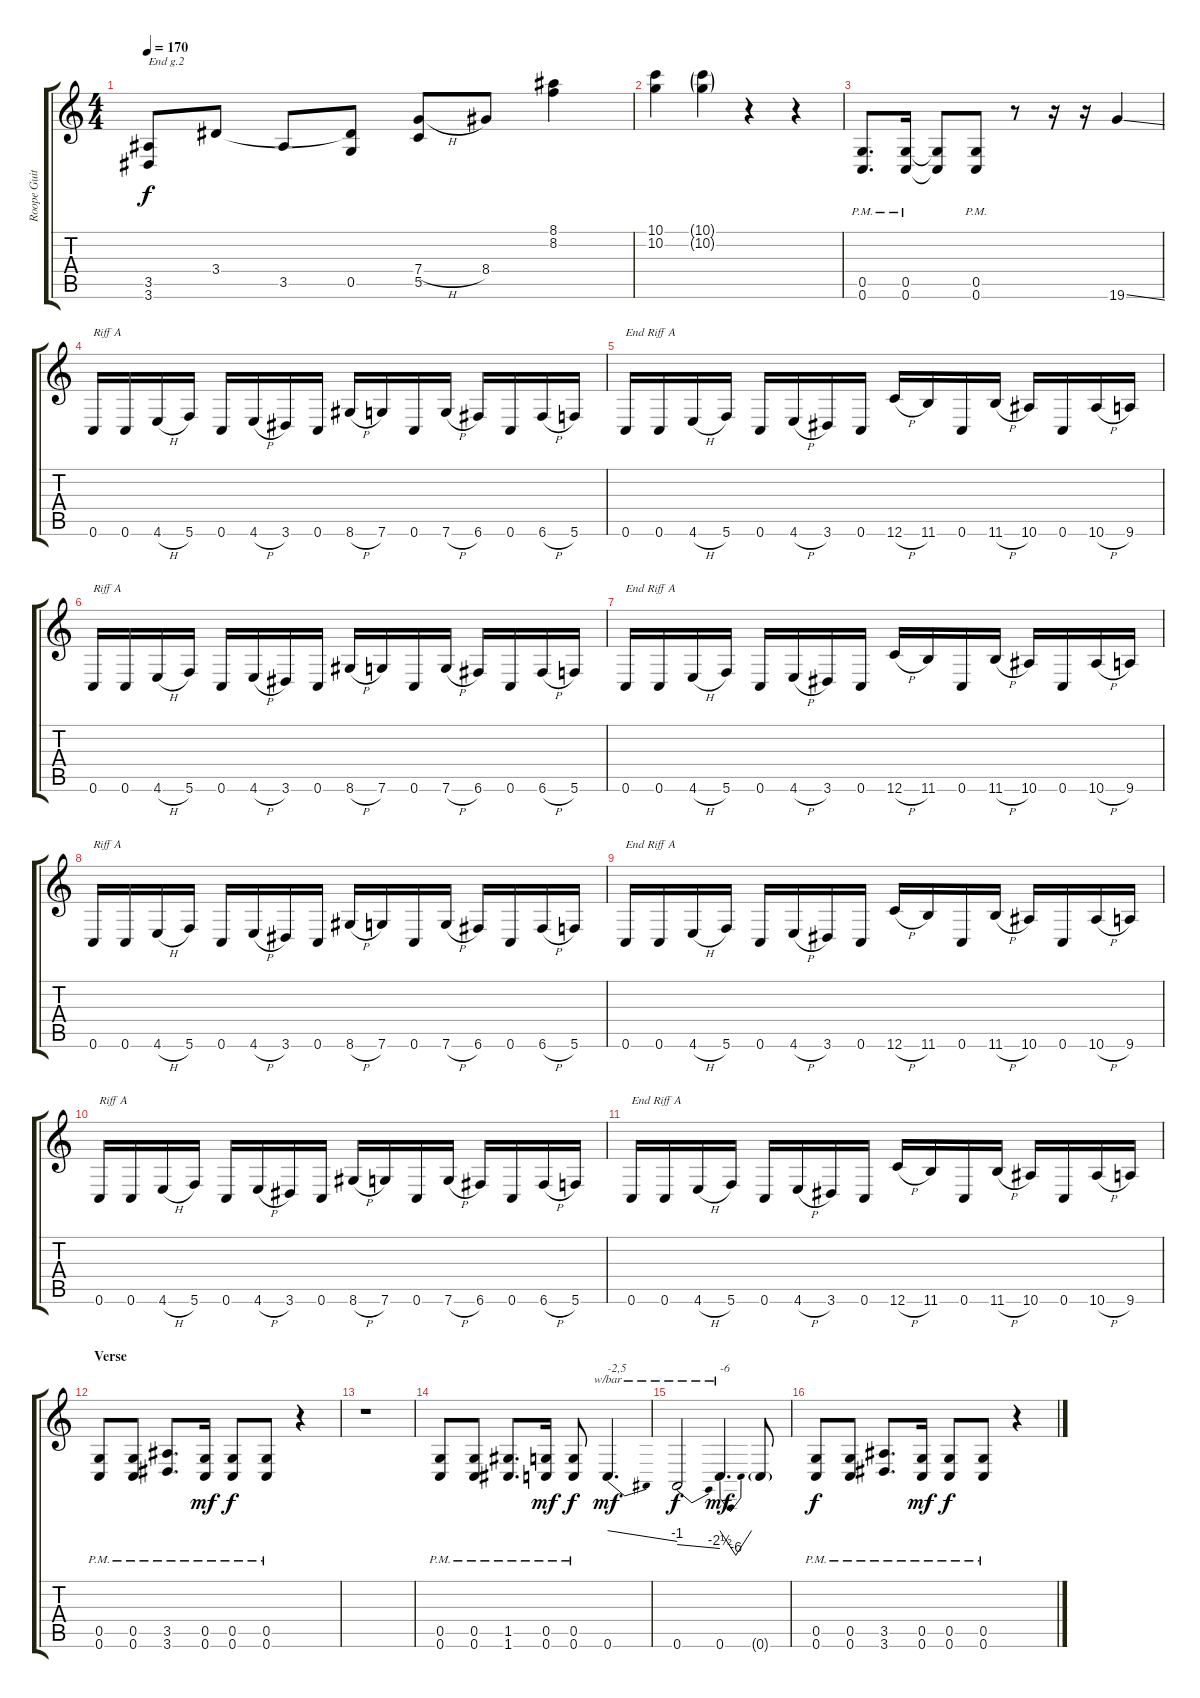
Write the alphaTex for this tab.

\track ("Roope Guitar 2" "Roope Guit") {instrument distortionguitar}
\staff {score tabs}
\tuning (D4 A3 F3 C3 G2 C2) {hide}
\ts (4 4)
\tempo 170
\clef g2
\ks c
(3.5{t} 3.6{t}).8{txt "End g.2" dy f} 3.4.8 3.5.8 (3.4{t} 0.5).8 (7.4{h} 5.5).8 8.4.8 (8.1 8.2).4 |
(10.1 10.2).4 (10.1{g} 10.2{g}).4 r.4 r.4 |
(0.5{pm} 0.6{pm}).8{d} (0.5{pm} 0.6{pm}).16 (0.5{t} 0.6{t}).8 (0.5{pm} 0.6{pm}).8 r.8 r.16 r.16 19.6{ss}.4 |
0.6.16{txt "Riff A"} 0.6.16 4.6{h}.16 5.6.16 0.6.16 4.6{h}.16 3.6.16 0.6.16 8.6{h}.16 7.6.16 0.6.16 7.6{h}.16 6.6.16 0.6.16 6.6{h}.16 5.6.16 |
0.6.16{txt "End Riff A"} 0.6.16 4.6{h}.16 5.6.16 0.6.16 4.6{h}.16 3.6.16 0.6.16 12.6{h}.16 11.6.16 0.6.16 11.6{h}.16 10.6.16 0.6.16 10.6{h}.16 9.6.16 |
0.6.16{txt "Riff A"} 0.6.16 4.6{h}.16 5.6.16 0.6.16 4.6{h}.16 3.6.16 0.6.16 8.6{h}.16 7.6.16 0.6.16 7.6{h}.16 6.6.16 0.6.16 6.6{h}.16 5.6.16 |
0.6.16{txt "End Riff A"} 0.6.16 4.6{h}.16 5.6.16 0.6.16 4.6{h}.16 3.6.16 0.6.16 12.6{h}.16 11.6.16 0.6.16 11.6{h}.16 10.6.16 0.6.16 10.6{h}.16 9.6.16 |
0.6.16{txt "Riff A"} 0.6.16 4.6{h}.16 5.6.16 0.6.16 4.6{h}.16 3.6.16 0.6.16 8.6{h}.16 7.6.16 0.6.16 7.6{h}.16 6.6.16 0.6.16 6.6{h}.16 5.6.16 |
0.6.16{txt "End Riff A"} 0.6.16 4.6{h}.16 5.6.16 0.6.16 4.6{h}.16 3.6.16 0.6.16 12.6{h}.16 11.6.16 0.6.16 11.6{h}.16 10.6.16 0.6.16 10.6{h}.16 9.6.16 |
0.6.16{txt "Riff A"} 0.6.16 4.6{h}.16 5.6.16 0.6.16 4.6{h}.16 3.6.16 0.6.16 8.6{h}.16 7.6.16 0.6.16 7.6{h}.16 6.6.16 0.6.16 6.6{h}.16 5.6.16 |
0.6.16{txt "End Riff A"} 0.6.16 4.6{h}.16 5.6.16 0.6.16 4.6{h}.16 3.6.16 0.6.16 12.6{h}.16 11.6.16 0.6.16 11.6{h}.16 10.6.16 0.6.16 10.6{h}.16 9.6.16 |
\section ("" "Verse")
(0.5{pm} 0.6{pm}).8 (0.5{pm} 0.6{pm}).8 (3.5{pm} 3.6{pm}).8{d} (0.5{pm} 0.6{pm}).16{dy mf} (0.5{pm} 0.6{pm}).8{dy f} (0.5{pm} 0.6{pm}).8 r.4 |
r.1 |
(0.5{pm} 0.6{pm}).8 (0.5{pm} 0.6{pm}).8 (1.5{pm} 1.6{pm}).8{d} (0.5{pm} 0.6{pm}).16{dy mf} (0.5{pm} 0.6{pm}).8{dy f} 0.6.4{d tbe (dive default 0 0 60 -4) txt "-2,5" dy mf} |
0.6.2{tbe (dive default 0 -6 60 -10) dy f} 0.6.4{d tbe (dip default 0 0 30 -24 60 0) txt "-6" dy mf} 0.6{g}.8 |
(0.5{pm} 0.6{pm}).8{dy f} (0.5{pm} 0.6{pm}).8 (3.5{pm} 3.6{pm}).8{d} (0.5{pm} 0.6{pm}).16{dy mf} (0.5{pm} 0.6{pm}).8{dy f} (0.5{pm} 0.6{pm}).8 r.4
